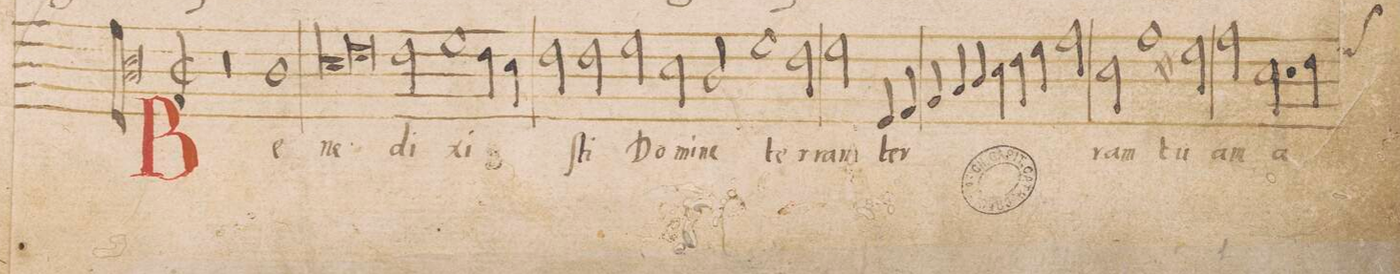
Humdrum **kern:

**kern	**text
*I""CANTUS	*
*clefC3	*
*k[]	*
*met(C|)	*
*M2/1	*
0r	.
=36-	=36-
1c	Be-
*lig	*
1d	-ne-
=37-	=37-
1e	.
*Xlig	*
2e\	-di-
1f\	-xi-
=38-	=38-
4e\	.
4d\	.
2e\	.
2e\	-ſti
=39-	=39-
2f\	Do-
2d\	-mi-
2c/	-ne
1f\	ter-
=40-	=40-
2e\	.
2f\	-ram
4F/	ter-
4G/	.
=41-	=41-
4A/	.
4B/	.
4c/	.
4d\	.
4e\	.
4f\	.
2g\	.
=42-	=42-
2d\	-ram
1g	tu-
2f#X\	.
=43-	=43-
2g\	-am
2.d\	a-
*custos:f	*
4e\	.
*-	*-
